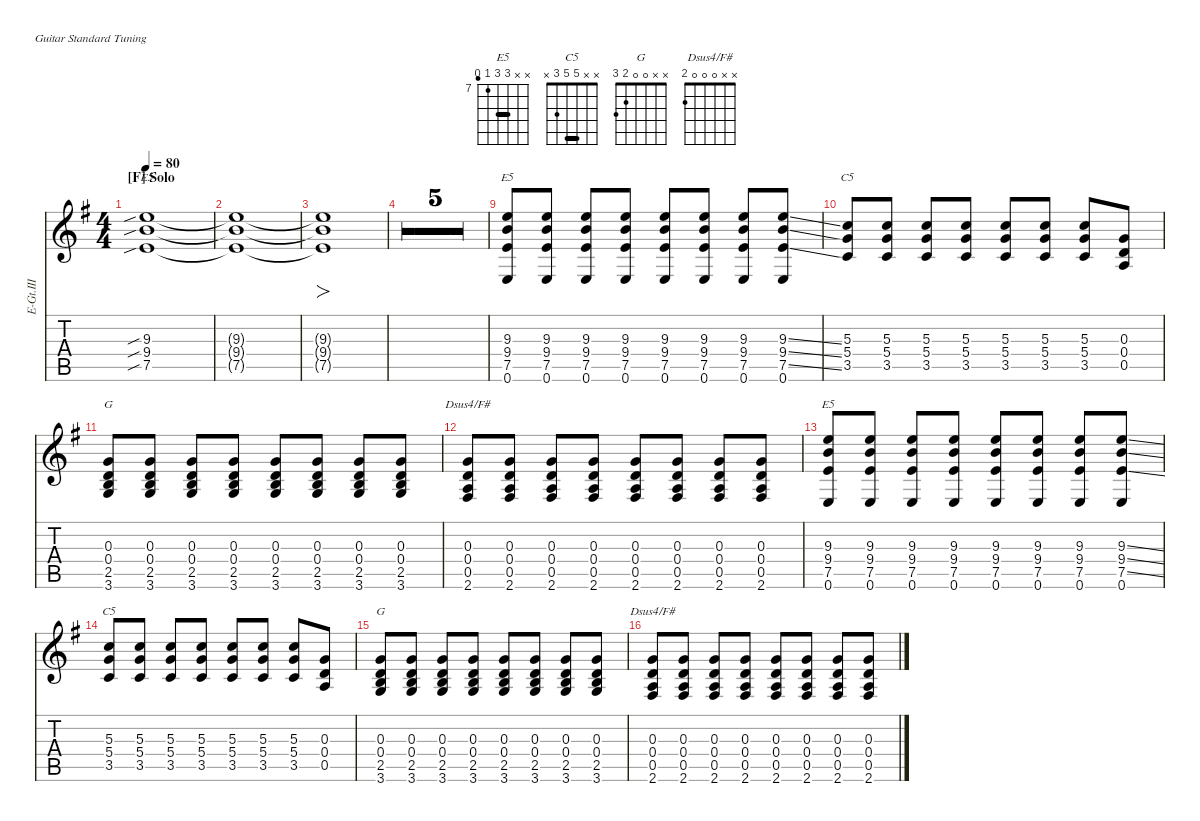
\hideDynamics
\bracketExtendMode nobrackets
\otherSystemsTrackNameOrientation horizontal
\track ("E.Guitar III (Right)" "E-Gt.III") {defaultSystemsLayout 4 multiBarRest instrument overdrivenguitar}
\staff {score tabs}
\tuning (E4 B3 G3 D3 A2 E2)
\chord ("E5" x x 9 9 7 6) {firstfret 7 barre 9}
\chord ("C5" x x 5 5 3 x) {barre 5}
\chord ("G" x x 0 0 2 3)
\chord ("Dsus4/F#" x x 0 0 0 2)
\ts (4 4)
\section ("F" "Solo")
\tempo 80
\clef g2
\ks g
(7.5{sib acc forcenatural} 9.4{sib acc forcenatural} 9.3{sib acc forcenatural}).1{ch "E5" dy mf beam Up} |
(9.3{t acc forcenatural} 9.4{t acc forcenatural} 7.5{t acc forcenatural}).1{beam Up} |
(7.5{t acc forcenatural} 9.4{t acc forcenatural} 9.3{t acc forcenatural}).1{fo beam Up} |
r.1{beam Down} |
r.1{beam Down} |
r.1{beam Down} |
r.1{beam Down} |
\barLineRight lightlight
r.1{beam Down} |
(0.6{acc forcenatural} 7.5{acc forcenatural} 9.4{acc forcenatural} 9.3{acc forcenatural}).8{ch "E5" dy mp beam Up} (0.6{acc forcenatural} 7.5{acc forcenatural} 9.4{acc forcenatural} 9.3{acc forcenatural}).8{beam Up} (0.6{acc forcenatural} 7.5{acc forcenatural} 9.4{acc forcenatural} 9.3{acc forcenatural}).8{beam Up} (0.6{acc forcenatural} 7.5{acc forcenatural} 9.4{acc forcenatural} 9.3{acc forcenatural}).8{beam Up} (0.6{acc forcenatural} 7.5{acc forcenatural} 9.4{acc forcenatural} 9.3{acc forcenatural}).8{beam Up} (0.6{acc forcenatural} 7.5{acc forcenatural} 9.4{acc forcenatural} 9.3{acc forcenatural}).8{beam Up} (0.6{acc forcenatural} 7.5{acc forcenatural} 9.4{acc forcenatural} 9.3{acc forcenatural}).8{beam Up} (0.6{acc forcenatural} 7.5{ss acc forcenatural} 9.4{ss acc forcenatural} 9.3{ss acc forcenatural}).8{beam Up} |
(3.5{acc forcenatural} 5.4{acc forcenatural} 5.3{acc forcenatural}).8{ch "C5" beam Up} (3.5{acc forcenatural} 5.4{acc forcenatural} 5.3{acc forcenatural}).8{beam Up} (3.5{acc forcenatural} 5.4{acc forcenatural} 5.3{acc forcenatural}).8{beam Up} (3.5{acc forcenatural} 5.4{acc forcenatural} 5.3{acc forcenatural}).8{beam Up} (3.5{acc forcenatural} 5.4{acc forcenatural} 5.3{acc forcenatural}).8{beam Up} (3.5{acc forcenatural} 5.4{acc forcenatural} 5.3{acc forcenatural}).8{beam Up} (3.5{acc forcenatural} 5.4{acc forcenatural} 5.3{acc forcenatural}).8{beam Up} (0.5{acc forcenatural} 0.4{acc forcenatural} 0.3{acc forcenatural}).8{beam Up} |
(3.6{acc forcenatural} 2.5{acc forcenatural} 0.4{acc forcenatural} 0.3{acc forcenatural}).8{ch "G" beam Up} (3.6{acc forcenatural} 2.5{acc forcenatural} 0.4{acc forcenatural} 0.3{acc forcenatural}).8{beam Up} (3.6{acc forcenatural} 2.5{acc forcenatural} 0.4{acc forcenatural} 0.3{acc forcenatural}).8{beam Up} (3.6{acc forcenatural} 2.5{acc forcenatural} 0.4{acc forcenatural} 0.3{acc forcenatural}).8{beam Up} (3.6{acc forcenatural} 2.5{acc forcenatural} 0.4{acc forcenatural} 0.3{acc forcenatural}).8{beam Up} (3.6{acc forcenatural} 2.5{acc forcenatural} 0.4{acc forcenatural} 0.3{acc forcenatural}).8{beam Up} (3.6{acc forcenatural} 2.5{acc forcenatural} 0.4{acc forcenatural} 0.3{acc forcenatural}).8{beam Up} (3.6{acc forcenatural} 2.5{acc forcenatural} 0.4{acc forcenatural} 0.3{acc forcenatural}).8{beam Up} |
(2.6{acc #} 0.5{acc forcenatural} 0.4{acc forcenatural} 0.3{acc forcenatural}).8{ch "Dsus4/F#" beam Up} (2.6{acc #} 0.5{acc forcenatural} 0.4{acc forcenatural} 0.3{acc forcenatural}).8{beam Up} (2.6{acc #} 0.5{acc forcenatural} 0.4{acc forcenatural} 0.3{acc forcenatural}).8{beam Up} (2.6{acc #} 0.5{acc forcenatural} 0.4{acc forcenatural} 0.3{acc forcenatural}).8{beam Up} (2.6{acc #} 0.5{acc forcenatural} 0.4{acc forcenatural} 0.3{acc forcenatural}).8{beam Up} (2.6{acc #} 0.5{acc forcenatural} 0.4{acc forcenatural} 0.3{acc forcenatural}).8{beam Up} (2.6{acc #} 0.5{acc forcenatural} 0.4{acc forcenatural} 0.3{acc forcenatural}).8{beam Up} (2.6{acc #} 0.5{acc forcenatural} 0.4{acc forcenatural} 0.3{acc forcenatural}).8{beam Up} |
(0.6{acc forcenatural} 7.5{acc forcenatural} 9.4{acc forcenatural} 9.3{acc forcenatural}).8{ch "E5" beam Up} (0.6{acc forcenatural} 7.5{acc forcenatural} 9.4{acc forcenatural} 9.3{acc forcenatural}).8{beam Up} (0.6{acc forcenatural} 7.5{acc forcenatural} 9.4{acc forcenatural} 9.3{acc forcenatural}).8{beam Up} (0.6{acc forcenatural} 7.5{acc forcenatural} 9.4{acc forcenatural} 9.3{acc forcenatural}).8{beam Up} (0.6{acc forcenatural} 7.5{acc forcenatural} 9.4{acc forcenatural} 9.3{acc forcenatural}).8{beam Up} (0.6{acc forcenatural} 7.5{acc forcenatural} 9.4{acc forcenatural} 9.3{acc forcenatural}).8{beam Up} (0.6{acc forcenatural} 7.5{acc forcenatural} 9.4{acc forcenatural} 9.3{acc forcenatural}).8{beam Up} (0.6{acc forcenatural} 7.5{ss acc forcenatural} 9.4{ss acc forcenatural} 9.3{ss acc forcenatural}).8{beam Up} |
(3.5{acc forcenatural} 5.4{acc forcenatural} 5.3{acc forcenatural}).8{ch "C5" beam Up} (3.5{acc forcenatural} 5.4{acc forcenatural} 5.3{acc forcenatural}).8{beam Up} (3.5{acc forcenatural} 5.4{acc forcenatural} 5.3{acc forcenatural}).8{beam Up} (3.5{acc forcenatural} 5.4{acc forcenatural} 5.3{acc forcenatural}).8{beam Up} (3.5{acc forcenatural} 5.4{acc forcenatural} 5.3{acc forcenatural}).8{beam Up} (3.5{acc forcenatural} 5.4{acc forcenatural} 5.3{acc forcenatural}).8{beam Up} (3.5{acc forcenatural} 5.4{acc forcenatural} 5.3{acc forcenatural}).8{beam Up} (0.5{acc forcenatural} 0.4{acc forcenatural} 0.3{acc forcenatural}).8{beam Up} |
(3.6{acc forcenatural} 2.5{acc forcenatural} 0.4{acc forcenatural} 0.3{acc forcenatural}).8{ch "G" beam Up} (3.6{acc forcenatural} 2.5{acc forcenatural} 0.4{acc forcenatural} 0.3{acc forcenatural}).8{beam Up} (3.6{acc forcenatural} 2.5{acc forcenatural} 0.4{acc forcenatural} 0.3{acc forcenatural}).8{beam Up} (3.6{acc forcenatural} 2.5{acc forcenatural} 0.4{acc forcenatural} 0.3{acc forcenatural}).8{beam Up} (3.6{acc forcenatural} 2.5{acc forcenatural} 0.4{acc forcenatural} 0.3{acc forcenatural}).8{beam Up} (3.6{acc forcenatural} 2.5{acc forcenatural} 0.4{acc forcenatural} 0.3{acc forcenatural}).8{beam Up} (3.6{acc forcenatural} 2.5{acc forcenatural} 0.4{acc forcenatural} 0.3{acc forcenatural}).8{beam Up} (3.6{acc forcenatural} 2.5{acc forcenatural} 0.4{acc forcenatural} 0.3{acc forcenatural}).8{beam Up} |
(2.6{acc #} 0.5{acc forcenatural} 0.4{acc forcenatural} 0.3{acc forcenatural}).8{ch "Dsus4/F#" beam Up} (2.6{acc #} 0.5{acc forcenatural} 0.4{acc forcenatural} 0.3{acc forcenatural}).8{beam Up} (2.6{acc #} 0.5{acc forcenatural} 0.4{acc forcenatural} 0.3{acc forcenatural}).8{beam Up} (2.6{acc #} 0.5{acc forcenatural} 0.4{acc forcenatural} 0.3{acc forcenatural}).8{beam Up} (2.6{acc #} 0.5{acc forcenatural} 0.4{acc forcenatural} 0.3{acc forcenatural}).8{beam Up} (2.6{acc #} 0.5{acc forcenatural} 0.4{acc forcenatural} 0.3{acc forcenatural}).8{beam Up} (2.6{acc #} 0.5{acc forcenatural} 0.4{acc forcenatural} 0.3{acc forcenatural}).8{beam Up} (2.6{acc #} 0.5{acc forcenatural} 0.4{acc forcenatural} 0.3{acc forcenatural}).8{beam Up}
